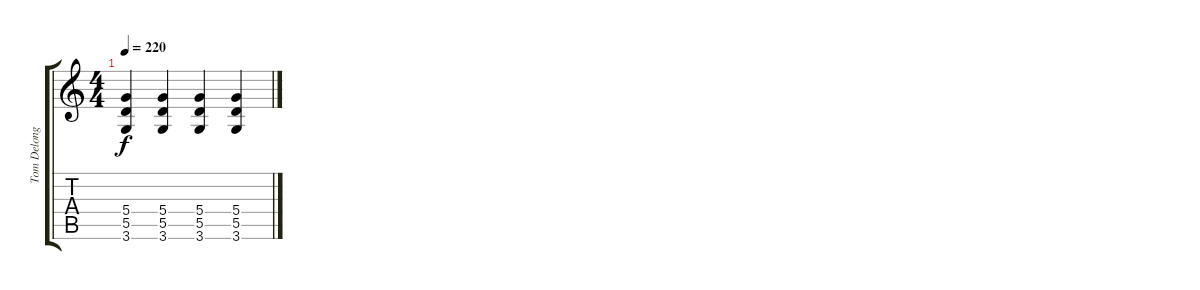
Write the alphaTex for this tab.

\track ("Tom Delonge" "Tom Delong") {instrument distortionguitar}
\staff {score tabs}
\tuning (E4 B3 G3 D3 A2 E2) {hide}
\ts (4 4)
\tempo 220
\clef g2
\ks c
(5.4 5.5 3.6).4{dy f} (5.4 5.5 3.6).4 (5.4 5.5 3.6).4 (5.4 5.5 3.6).4
